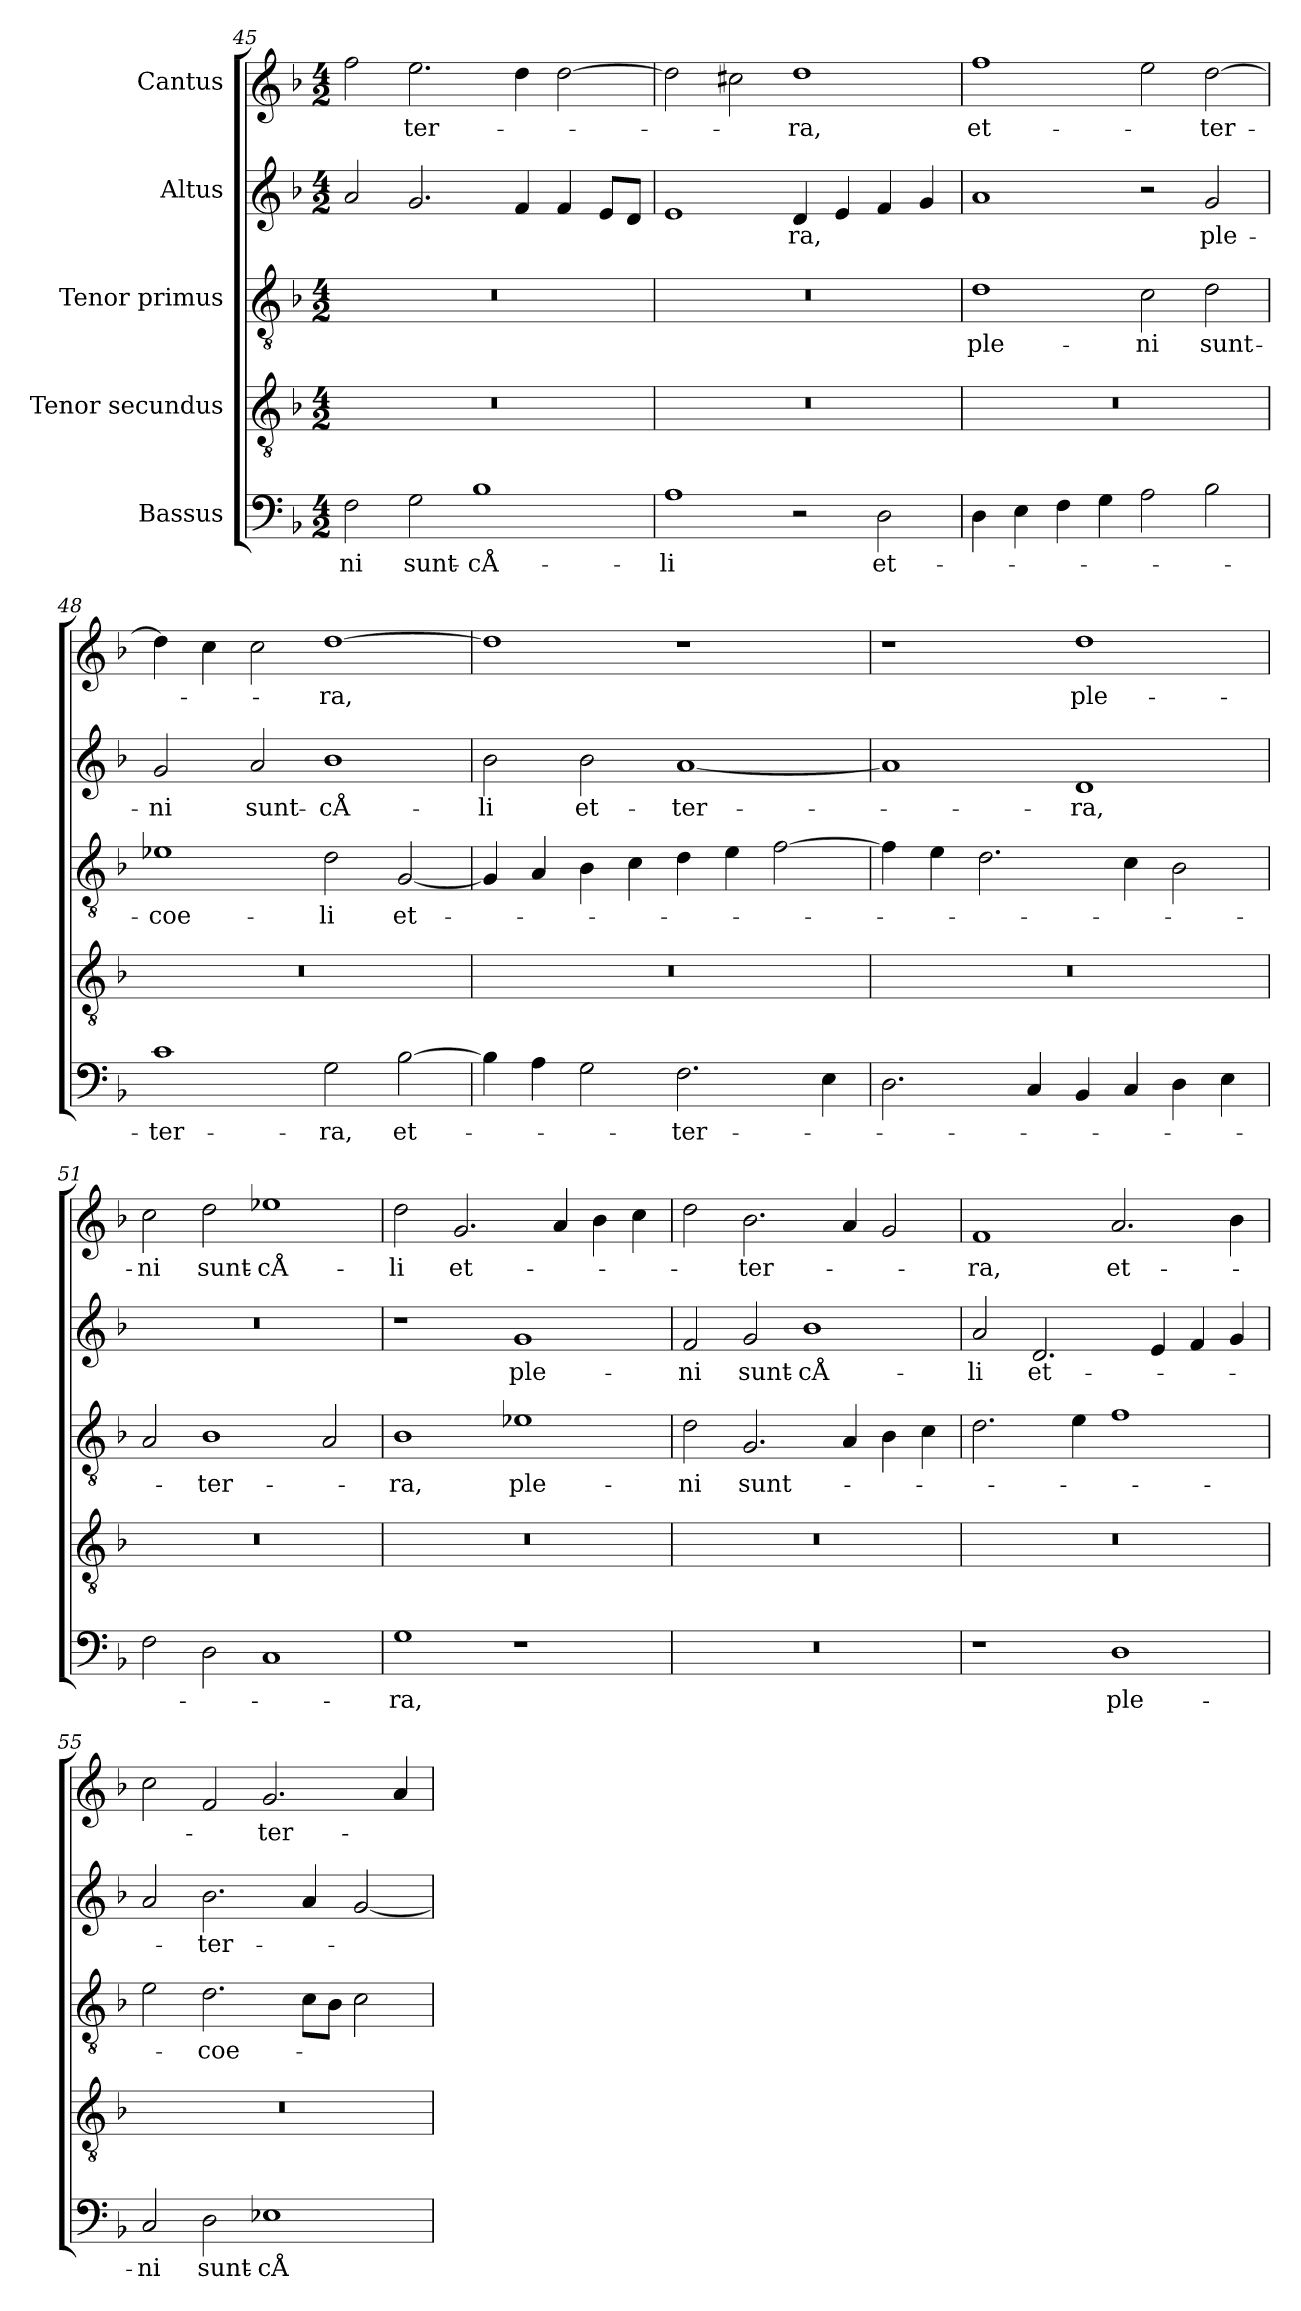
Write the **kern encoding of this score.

**kern	**text	**kern	**kern	**text	**kern	**text	**kern	**text
*part5	*part5	*part4	*part3	*part3	*part2	*part2	*part1	*part1
*staff5	*staff5	*staff4	*staff3	*staff3	*staff2	*staff2	*staff1	*staff1
*I"Bassus	*	*I"Tenor secundus	*I"Tenor primus	*	*I"Altus	*	*I"Cantus	*
*clefF4	*	*clefGv2	*clefGv2	*	*clefG2	*	*clefG2	*
*k[b-]	*	*k[b-]	*k[b-]	*	*k[b-]	*	*k[b-]	*
*M4/2	*	*M4/2	*M4/2	*	*M4/2	*	*M4/2	*
=45	=45	=45	=45	=45	=45	=45	=45	=45
2F\	-ni	0r	0r	.	2a/	.	2ff\	.
2G\	sunt-	.	.	.	2.g/	.	2.ee\	ter-
1B-\	cÅ-	.	.	.	.	.	.	.
.	.	.	.	.	4f/	.	4dd\	.
.	.	.	.	.	4f/	.	[2dd\	.
.	.	.	.	.	8e/L	.	.	.
.	.	.	.	.	8d/J	.	.	.
=46	=46	=46	=46	=46	=46	=46	=46	=46
1A\	-li	0r	0r	.	1e/	.	2dd\]	.
.	.	.	.	.	.	.	2cc#X\	.
2r	.	.	.	.	4d/	-ra,	1dd\	-ra,
.	.	.	.	.	4e/	.	.	.
2D\	et-	.	.	.	4f/	.	.	.
.	.	.	.	.	4g/	.	.	.
=47	=47	=47	=47	=47	=47	=47	=47	=47
4D\	.	0r	1d\	ple-	1a/	.	1ff\	et-
4E\	.	.	.	.	.	.	.	.
4F\	.	.	.	.	.	.	.	.
4G\	.	.	.	.	.	.	.	.
2A\	.	.	2c\	-ni	2r	.	2ee\	.
2B-\	.	.	2d\	sunt-	2g/	ple-	[2dd\	ter-
=48	=48	=48	=48	=48	=48	=48	=48	=48
1c\	ter-	0r	1e-X\	coe-	2g/	-ni	4dd\]	.
.	.	.	.	.	.	.	4cc\	.
.	.	.	.	.	2a/	sunt-	2cc\	.
2G\	-ra,	.	2d\	-li	1b-\	cÅ-	[1dd\	-ra,
[2B-\	et-	.	[2G/	et-	.	.	.	.
=49	=49	=49	=49	=49	=49	=49	=49	=49
4B-\]	.	0r	4G/]	.	2b-\	-li	1dd\]	.
4A\	.	.	4A/	.	.	.	.	.
2G\	.	.	4B-\	.	2b-\	et-	.	.
.	.	.	4c\	.	.	.	.	.
2.F\	ter-	.	4d\	.	[1a/	ter-	1r	.
.	.	.	4e\	.	.	.	.	.
.	.	.	[2f\	.	.	.	.	.
4E\	.	.	.	.	.	.	.	.
=50	=50	=50	=50	=50	=50	=50	=50	=50
2.D\	.	0r	4f\]	.	1a/]	.	1r	.
.	.	.	4e\	.	.	.	.	.
.	.	.	2.d\	.	.	.	.	.
4C/	.	.	.	.	.	.	.	.
4BB-/	.	.	.	.	1d/	-ra,	1dd\	ple-
4C/	.	.	4c\	.	.	.	.	.
4D\	.	.	2B-\	.	.	.	.	.
4E\	.	.	.	.	.	.	.	.
=51	=51	=51	=51	=51	=51	=51	=51	=51
2F\	.	0r	2A/	.	0r	.	2cc\	-ni
2D\	.	.	1B-\	ter-	.	.	2dd\	sunt-
1C/	.	.	.	.	.	.	1ee-X\	cÅ-
.	.	.	2A/	.	.	.	.	.
=52	=52	=52	=52	=52	=52	=52	=52	=52
1G\	-ra,	0r	1B-\	-ra,	1r	.	2dd\	-li
.	.	.	.	.	.	.	2.g/	et-
1r	.	.	1e-X\	ple-	1g/	ple-	.	.
.	.	.	.	.	.	.	4a/	.
.	.	.	.	.	.	.	4b-\	.
.	.	.	.	.	.	.	4cc\	.
=53	=53	=53	=53	=53	=53	=53	=53	=53
0r	.	0r	2d\	-ni	2f/	-ni	2dd\	.
.	.	.	2.G/	sunt-	2g/	sunt-	2.b-\	ter-
.	.	.	.	.	1b-\	cÅ-	.	.
.	.	.	4A/	.	.	.	4a/	.
.	.	.	4B-\	.	.	.	2g/	.
.	.	.	4c\	.	.	.	.	.
=54	=54	=54	=54	=54	=54	=54	=54	=54
1r	.	0r	2.d\	.	2a/	-li	1f/	-ra,
.	.	.	.	.	2.d/	et-	.	.
.	.	.	4e\	.	.	.	.	.
1D\	ple-	.	1f\	.	.	.	2.a/	et-
.	.	.	.	.	4e/	.	.	.
.	.	.	.	.	4f/	.	.	.
.	.	.	.	.	4g/	.	4b-\	.
=55	=55	=55	=55	=55	=55	=55	=55	=55
2C/	-ni	0r	2e\	.	2a/	.	2cc\	.
2D\	sunt-	.	2.d\	coe-	2.b-\	ter-	2f/	.
1E-X\	cÅ-	.	.	.	.	.	2.g/	ter-
.	.	.	8c\L	.	4a/	.	.	.
.	.	.	8B-\J	.	.	.	.	.
.	.	.	2c\	.	[2g/	.	.	.
.	.	.	.	.	.	.	4a/	.
=	=	=	=	=	=	=	=	=
*-	*-	*-	*-	*-	*-	*-	*-	*-
